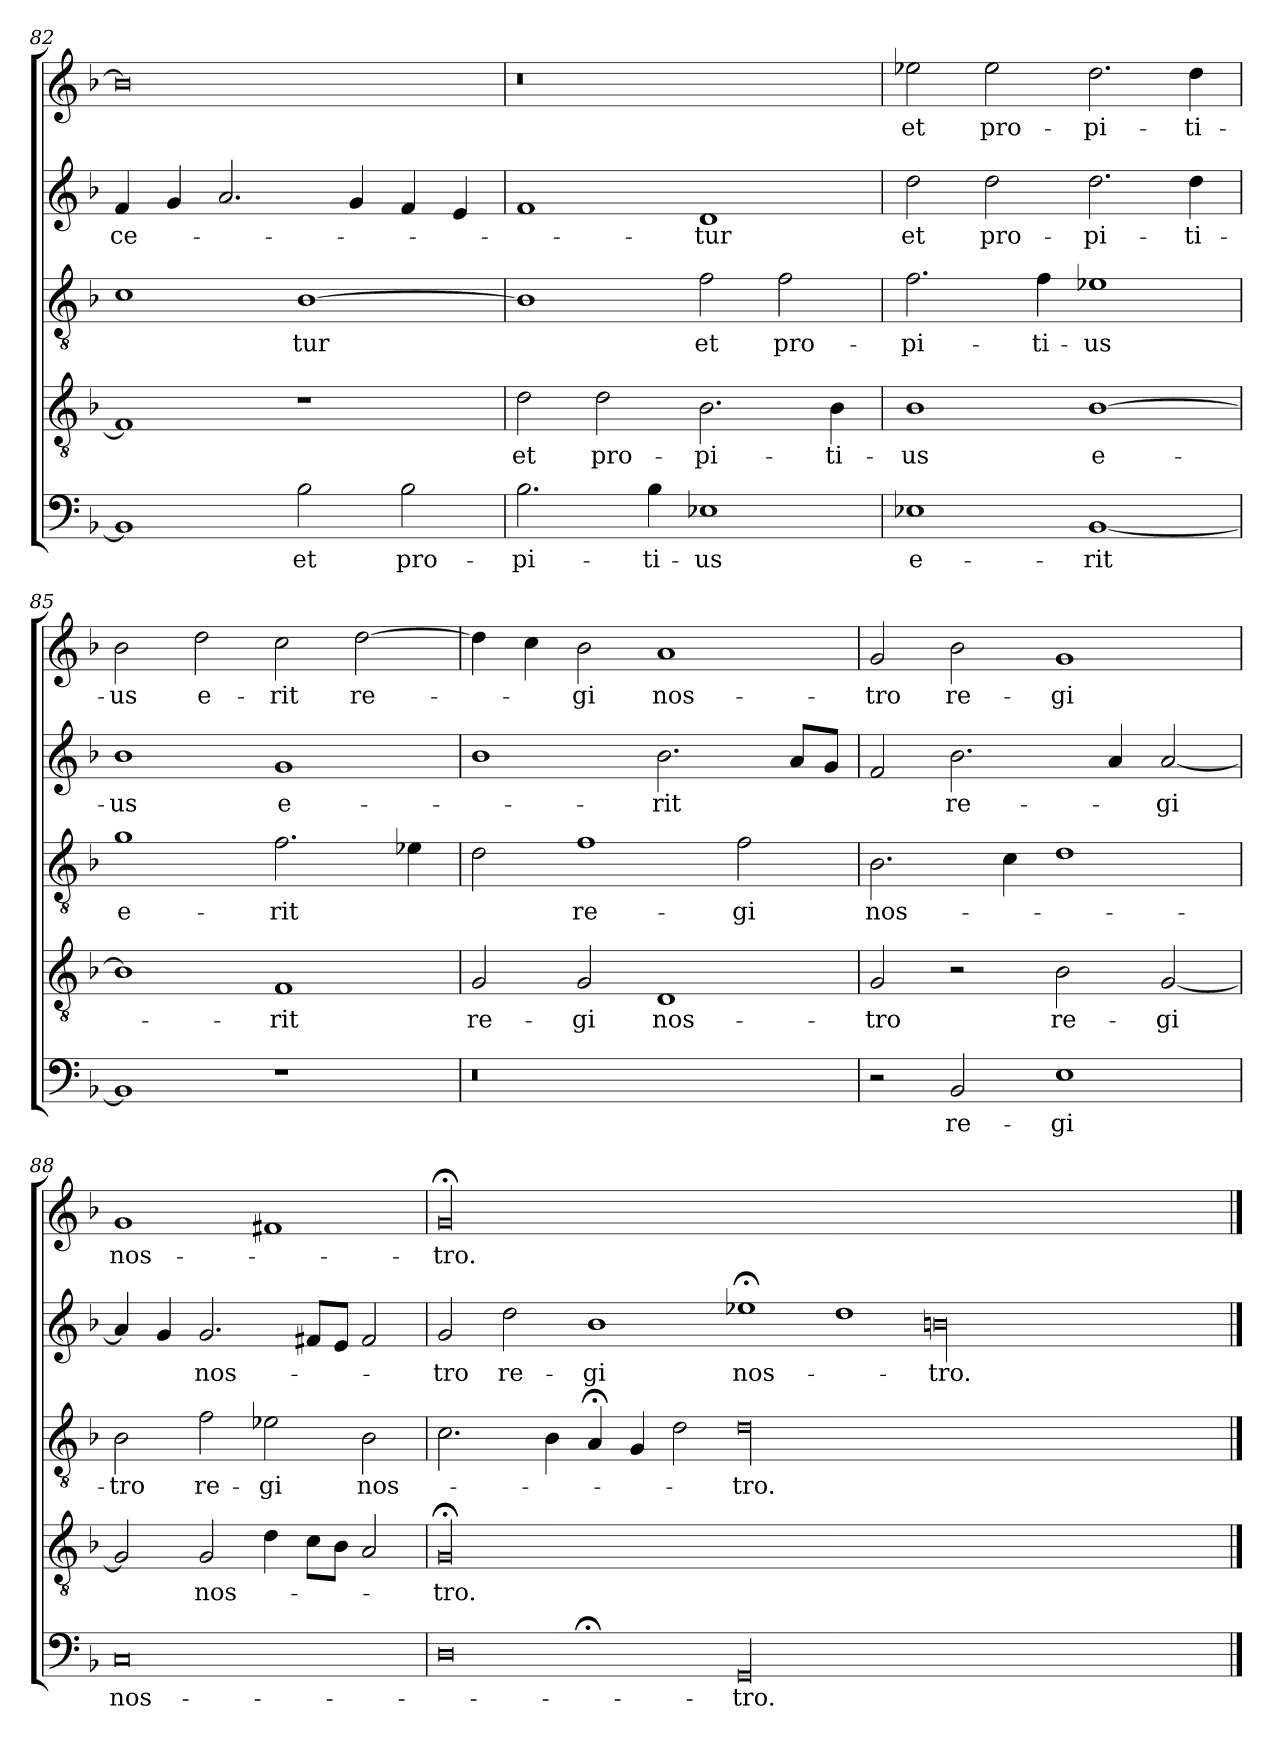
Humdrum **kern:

**kern	**text	**kern	**text	**kern	**text	**kern	**text	**kern	**text
*part5	*part5	*part4	*part4	*part3	*part3	*part2	*part2	*part1	*part1
*staff5	*staff5	*staff4	*staff4	*staff3	*staff3	*staff2	*staff2	*staff1	*staff1
!!LO:LB:g=z
*clefF4	*	*clefGv2	*	*clefGv2	*	*clefG2	*	*clefG2	*
*k[b-]	*	*k[b-]	*	*k[b-]	*	*k[b-]	*	*k[b-]	*
=82	=82	=82	=82	=82	=82	=82	=82	=82	=82
1BB-]	.	1F]	.	1c	.	4f	-ce-	0b-]	.
.	.	.	.	.	.	4g	.	.	.
.	.	.	.	.	.	2.a	.	.	.
2B-	et	1r	.	[1B-	-tur	.	.	.	.
.	.	.	.	.	.	4g	.	.	.
2B-	pro-	.	.	.	.	4f	.	.	.
.	.	.	.	.	.	4e	.	.	.
=83	=83	=83	=83	=83	=83	=83	=83	=83	=83
2.B-	-pi-	2d	et	1B-]	.	1f	.	0r	.
.	.	2d	pro-	.	.	.	.	.	.
4B-	-ti-	.	.	.	.	.	.	.	.
1E-X	-us	2.B-	-pi-	2f	et	1d	-tur	.	.
.	.	.	.	2f	pro-	.	.	.	.
.	.	4B-	-ti-	.	.	.	.	.	.
=84	=84	=84	=84	=84	=84	=84	=84	=84	=84
1E-X	e-	1B-	-us	2.f	-pi-	2dd	et	2ee-X	et
.	.	.	.	.	.	2dd	pro-	2ee-	pro-
.	.	.	.	4f	-ti-	.	.	.	.
[1BB-	-rit	[1B-	e-	1e-X	-us	2.dd	-pi-	2.dd	-pi-
.	.	.	.	.	.	4dd	-ti-	4dd	-ti-
=85	=85	=85	=85	=85	=85	=85	=85	=85	=85
1BB-]	.	1B-]	.	1g	e-	1b-	-us	2b-	-us
.	.	.	.	.	.	.	.	2dd	e-
1r	.	1F	-rit	2.f	-rit	1g	e-	2cc	-rit
.	.	.	.	.	.	.	.	[2dd	re-
.	.	.	.	4e-X	.	.	.	.	.
=86	=86	=86	=86	=86	=86	=86	=86	=86	=86
0r	.	2G	re-	2d	.	1b-	.	4dd]	.
.	.	.	.	.	.	.	.	4cc	.
.	.	2G	-gi	1f	re-	.	.	2b-	-gi
.	.	1D	nos-	.	.	2.b-	-rit	1a	nos-
.	.	.	.	2f	-gi	.	.	.	.
.	.	.	.	.	.	8aL	.	.	.
.	.	.	.	.	.	8gJ	.	.	.
!!LO:LB:g=z
=87	=87	=87	=87	=87	=87	=87	=87	=87	=87
2r	.	2G	-tro	2.B-	nos-	2f	.	2g	-tro
2BB-	re-	2r	.	.	.	2.b-	re-	2b-	re-
.	.	.	.	4c	.	.	.	.	.
1E	-gi	2B-	re-	1d	.	.	.	1g	-gi
.	.	.	.	.	.	4a	.	.	.
.	.	[2G	-gi	.	.	[2a	-gi	.	.
=88	=88	=88	=88	=88	=88	=88	=88	=88	=88
0C	nos-	2G]	.	2B-	-tro	4a]	.	1g	nos-
.	.	.	.	.	.	4g	.	.	.
.	.	2G	nos-	2f	re-	2.g	nos-	.	.
.	.	4d	.	2e-X	-gi	.	.	1f#X	.
.	.	8cL	.	.	.	8f#XL	.	.	.
.	.	8B-J	.	.	.	8eJ	.	.	.
.	.	2A	.	2B-	nos-	2f#	.	.	.
=89	=89	=89	=89	=89	=89	=89	=89	=89	=89
0D	.	00G;<	-tro.	2.c	.	2g	-tro	00g;<	-tro.
.	.	.	.	.	.	2dd	re-	.	.
.	.	.	.	4B-	.	.	.	.	.
.	.	.	.	4A;<	.	1b-	-gi	.	.
.	.	.	.	4G	.	.	.	.	.
.	.	.	.	2d	.	.	.	.	.
00GG	-tro.	.	.	00d	-tro.	1ee-X;<	nos-	.	.
.	.	.	.	.	.	1dd	.	.	.
.	.	00ryy	.	.	.	00bn	-tro.	00ryy	.
0ryy	.	.	.	0ryy	.	.	.	.	.
==;	==	==	==	==	==	==	==	==	==
*-	*-	*-	*-	*-	*-	*-	*-	*-	*-
